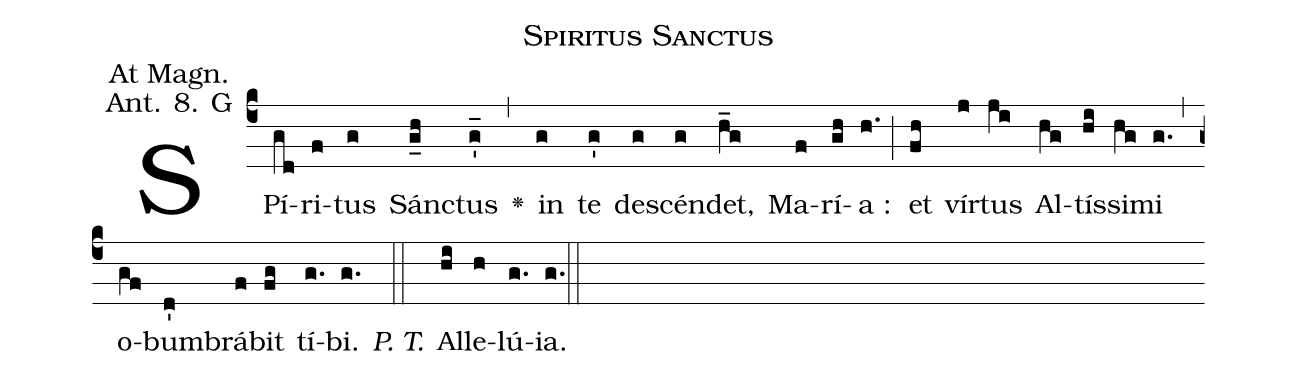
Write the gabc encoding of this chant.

name: Spiritus Sanctus;
office-part: Magnificat Antiphon;
mode: 8G;
annotation: At Magn.;
annotation: Ant. 8. G;
def-m1:}{\greseteolcustos{manual}{;
def-m2:\ifx\breakbeforeEuouae\undefined\else;
def-m3:\fi}\ifx\noeuouae\undefined\def\noeuouae{F}\fi\if\noeuouae F{;
def-m4:}\fi;
%%
% The syntax in this part is called gabc. Please refer to http://home.gna.org/gregorio/gabc/#basis

(c4)SPí(gd)ri(f)tus(g) Sán(g_h)ctus(g'_) <v>\greheightstar</v>(,) in(g) te(g') de(g)scén(g)det,(h_g) Ma(f)rí(gh)a :(h.) (;)
et(fh) vír(j)tus(ji) Al(hg)tís(hi)si(hg)mi(g.) (,) o(gf)bum(d')brá(f)bit(fg) tí(g.)bi.(g.) <i>P. T.</i>(::)

Al(hi)le(h)lú(g.[em1])ia.(g.) (::[em2]z[em3])

E(j) u(j) o(i) u(j) a(h) e.(g.) (::[em4])
